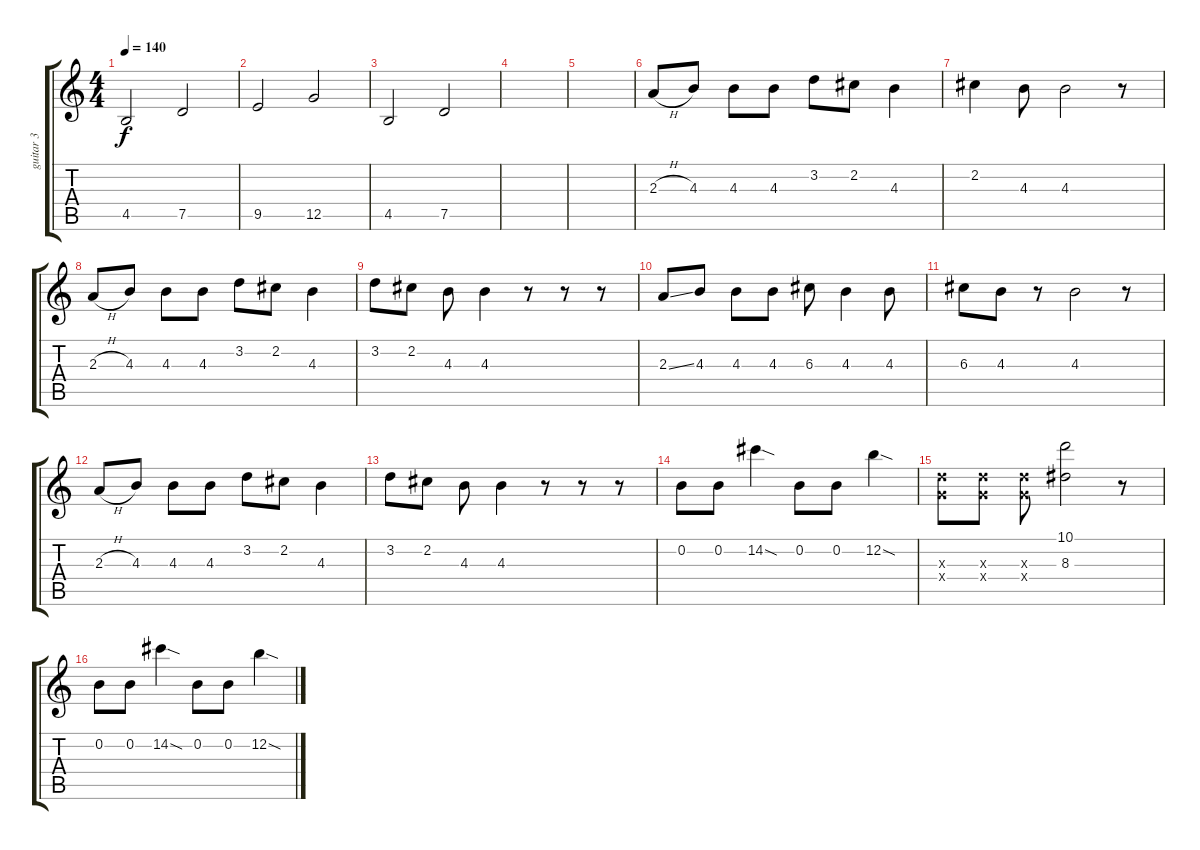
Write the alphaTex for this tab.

\track ("guitar 3" "guitar 3") {instrument distortionguitar}
\staff {score tabs}
\tuning (E4 B3 G3 D3 G2 E2) {hide}
\ts (4 4)
\tempo 140
\clef g2
\ks c
4.5.2{dy f} 7.5.2 |
9.5.2 12.5.2 |
4.5.2 7.5.2 |
|
|
2.3{h}.8 4.3.8 4.3.8 4.3.8 3.2.8 2.2.8 4.3.4 |
2.2.4 4.3.8 4.3.2 r.8 |
2.3{h}.8 4.3.8 4.3.8 4.3.8 3.2.8 2.2.8 4.3.4 |
3.2.8 2.2.8 4.3.8 4.3.4 r.8 r.8 r.8 |
2.3{ss}.8 4.3.8 4.3.8 4.3.8 6.3.8 4.3.4 4.3.8 |
6.3.8 4.3.8 r.8 4.3.2 r.8 |
2.3{h}.8 4.3.8 4.3.8 4.3.8 3.2.8 2.2.8 4.3.4 |
3.2.8 2.2.8 4.3.8 4.3.4 r.8 r.8 r.8 |
0.2.8 0.2.8 14.2{sod}.4 0.2.8 0.2.8 12.2{sod}.4 |
(7.3{x} 5.4{x}).8 (7.3{x} 5.4{x}).8 (7.3{x} 5.4{x}).8 (10.1 8.3).2 r.8 |
0.2.8 0.2.8 14.2{sod}.4 0.2.8 0.2.8 12.2{sod}.4
